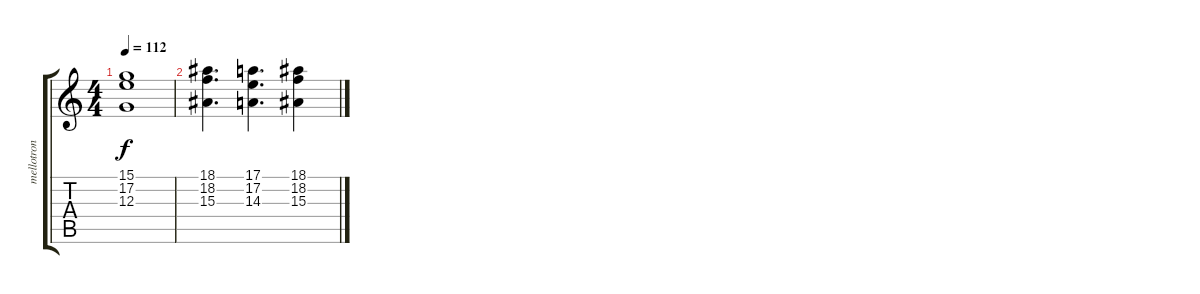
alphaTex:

\track ("mellotron" "mellotron") {instrument stringensemble1}
\staff {score tabs}
\tuning (E4 B3 G3 D3 A2 E2) {hide}
\ts (4 4)
\tempo 112
\clef g2
\ks c
(15.1 17.2 12.3).1{dy f} |
(18.1 18.2 15.3).4{d} (17.1 17.2 14.3).4{d} (18.1 18.2 15.3).4
